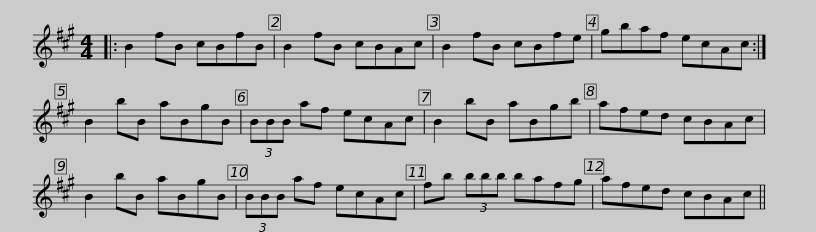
X:1
L:1/8
M:4/4
I:linebreak $
K:A
V:1 treble
V:1
|: B2 fB cBfB | B2 fB cBAc | B2 fB cBfe | gbaf ecAc :| B2 bB aBgB |$ %5
 (3BBB af ecAc | B2 bB aBgb | afed cBAc | B2 bB aBgB | (3BBB af ecAc |$ %10
 fb (3bbb bafg | afed cBAc || %12
